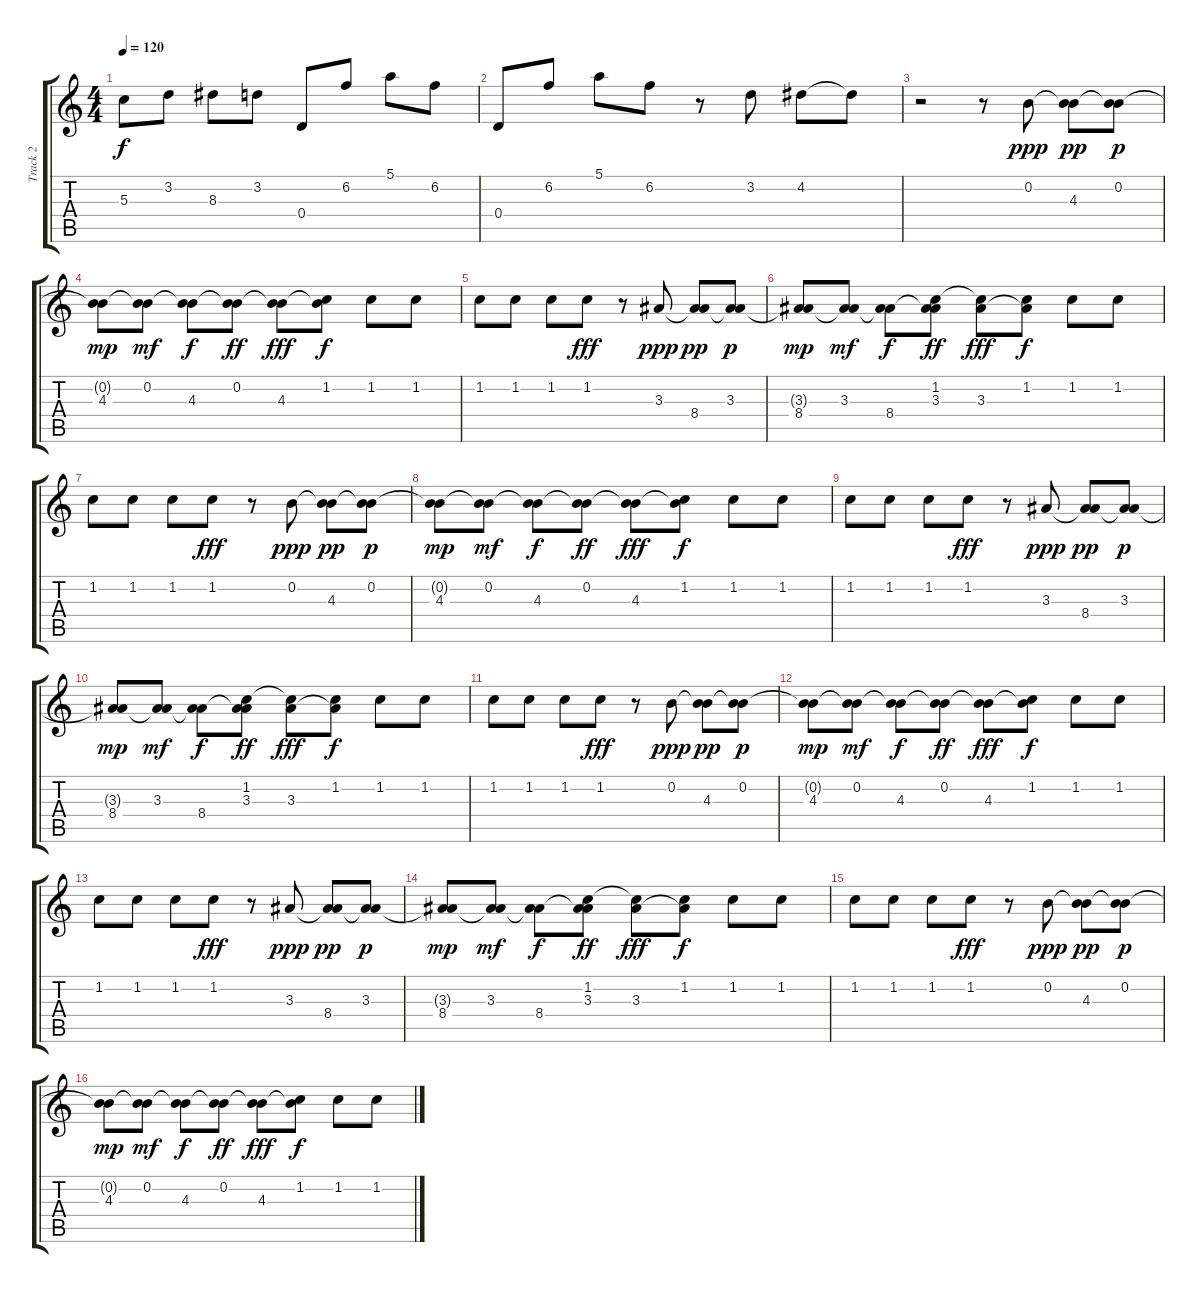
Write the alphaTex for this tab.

\track ("Track 2" "Track 2") {instrument overdrivenguitar}
\staff {score tabs}
\tuning (E4 B3 G3 D3 A2 E2) {hide}
\ts (4 4)
\tempo 120
\clef g2
\ks c
5.3.8{dy f} 3.2.8 8.3.8 3.2.8 0.4.8 6.2.8 5.1.8 6.2.8 |
0.4.8 6.2.8 5.1.8 6.2.8 r.8 3.2.8 4.2.8 4.2{t}.8 |
r.2 r.8 0.2.8{dy ppp} (0.2{t} 4.3).8{dy pp} (0.2 4.3{t}).8{dy p} |
(0.2{t} 4.3).8{dy mp} (0.2 4.3{t}).8{dy mf} (0.2{t} 4.3).8{dy f} (0.2 4.3{t}).8{dy ff} (0.2{t} 4.3).8{dy fff} (1.2 4.3{t}).8{dy f} 1.2.8 1.2.8 |
1.2.8 1.2.8 1.2.8 1.2.8{dy fff} r.8 3.3.8{dy ppp} (3.3{t} 8.4).8{dy pp} (3.3 8.4{t}).8{dy p} |
(3.3{t} 8.4).8{dy mp} (3.3 8.4{t}).8{dy mf} (3.3{t} 8.4).8{dy f} (1.2 3.3 8.4{t}).8{dy ff} (1.2{t} 3.3).8{dy fff} (1.2 3.3{t}).8{dy f} 1.2.8 1.2.8 |
1.2.8 1.2.8 1.2.8 1.2.8{dy fff} r.8 0.2.8{dy ppp} (0.2{t} 4.3).8{dy pp} (0.2 4.3{t}).8{dy p} |
(0.2{t} 4.3).8{dy mp} (0.2 4.3{t}).8{dy mf} (0.2{t} 4.3).8{dy f} (0.2 4.3{t}).8{dy ff} (0.2{t} 4.3).8{dy fff} (1.2 4.3{t}).8{dy f} 1.2.8 1.2.8 |
1.2.8 1.2.8 1.2.8 1.2.8{dy fff} r.8 3.3.8{dy ppp} (3.3{t} 8.4).8{dy pp} (3.3 8.4{t}).8{dy p} |
(3.3{t} 8.4).8{dy mp} (3.3 8.4{t}).8{dy mf} (3.3{t} 8.4).8{dy f} (1.2 3.3 8.4{t}).8{dy ff} (1.2{t} 3.3).8{dy fff} (1.2 3.3{t}).8{dy f} 1.2.8 1.2.8 |
1.2.8 1.2.8 1.2.8 1.2.8{dy fff} r.8 0.2.8{dy ppp} (0.2{t} 4.3).8{dy pp} (0.2 4.3{t}).8{dy p} |
(0.2{t} 4.3).8{dy mp} (0.2 4.3{t}).8{dy mf} (0.2{t} 4.3).8{dy f} (0.2 4.3{t}).8{dy ff} (0.2{t} 4.3).8{dy fff} (1.2 4.3{t}).8{dy f} 1.2.8 1.2.8 |
1.2.8 1.2.8 1.2.8 1.2.8{dy fff} r.8 3.3.8{dy ppp} (3.3{t} 8.4).8{dy pp} (3.3 8.4{t}).8{dy p} |
(3.3{t} 8.4).8{dy mp} (3.3 8.4{t}).8{dy mf} (3.3{t} 8.4).8{dy f} (1.2 3.3 8.4{t}).8{dy ff} (1.2{t} 3.3).8{dy fff} (1.2 3.3{t}).8{dy f} 1.2.8 1.2.8 |
1.2.8 1.2.8 1.2.8 1.2.8{dy fff} r.8 0.2.8{dy ppp} (0.2{t} 4.3).8{dy pp} (0.2 4.3{t}).8{dy p} |
(0.2{t} 4.3).8{dy mp} (0.2 4.3{t}).8{dy mf} (0.2{t} 4.3).8{dy f} (0.2 4.3{t}).8{dy ff} (0.2{t} 4.3).8{dy fff} (1.2 4.3{t}).8{dy f} 1.2.8 1.2.8
